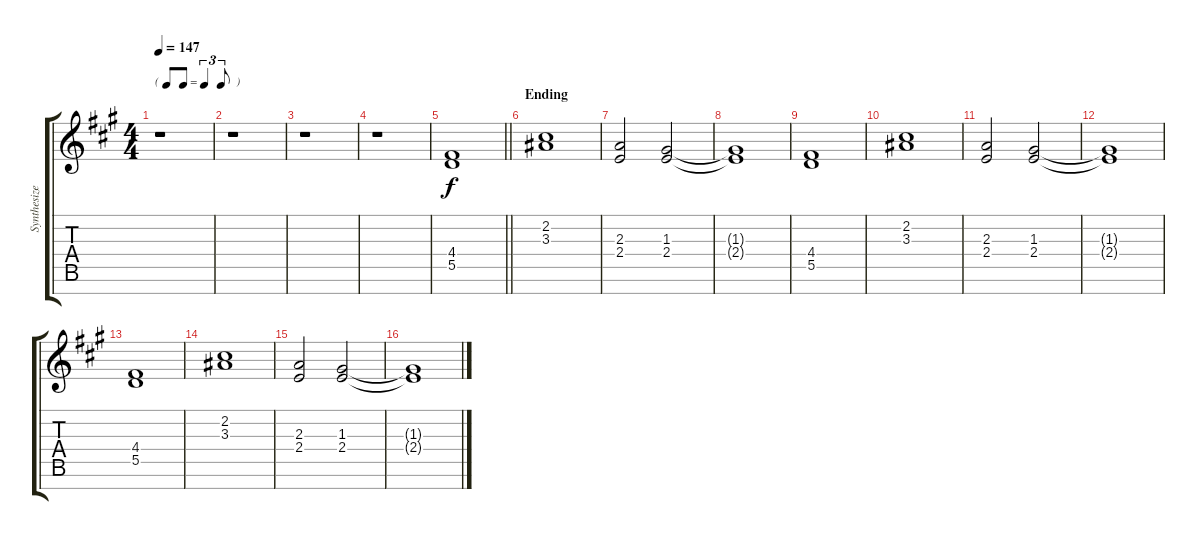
\track ("Synthesizer" "Synthesize") {instrument pad6metallic}
\staff {score tabs}
\tuning (E5 B4 G4 D4 A3 E3 B2) {hide}
\ts (4 4)
\tf triplet8th
\tempo 147
\clef g2
\ks a
r.1{dy f} |
r.1 |
r.1 |
r.1 |
\barLineRight lightlight
(4.4 5.5).1 |
\section ("" "Ending")
(2.2 3.3).1 |
(2.3 2.4).2 (1.3 2.4).2 |
(1.3{t} 2.4{t}).1 |
(4.4 5.5).1 |
(2.2 3.3).1 |
(2.3 2.4).2 (1.3 2.4).2 |
(1.3{t} 2.4{t}).1 |
(4.4 5.5).1 |
(2.2 3.3).1 |
(2.3 2.4).2 (1.3 2.4).2 |
(1.3{t} 2.4{t}).1
